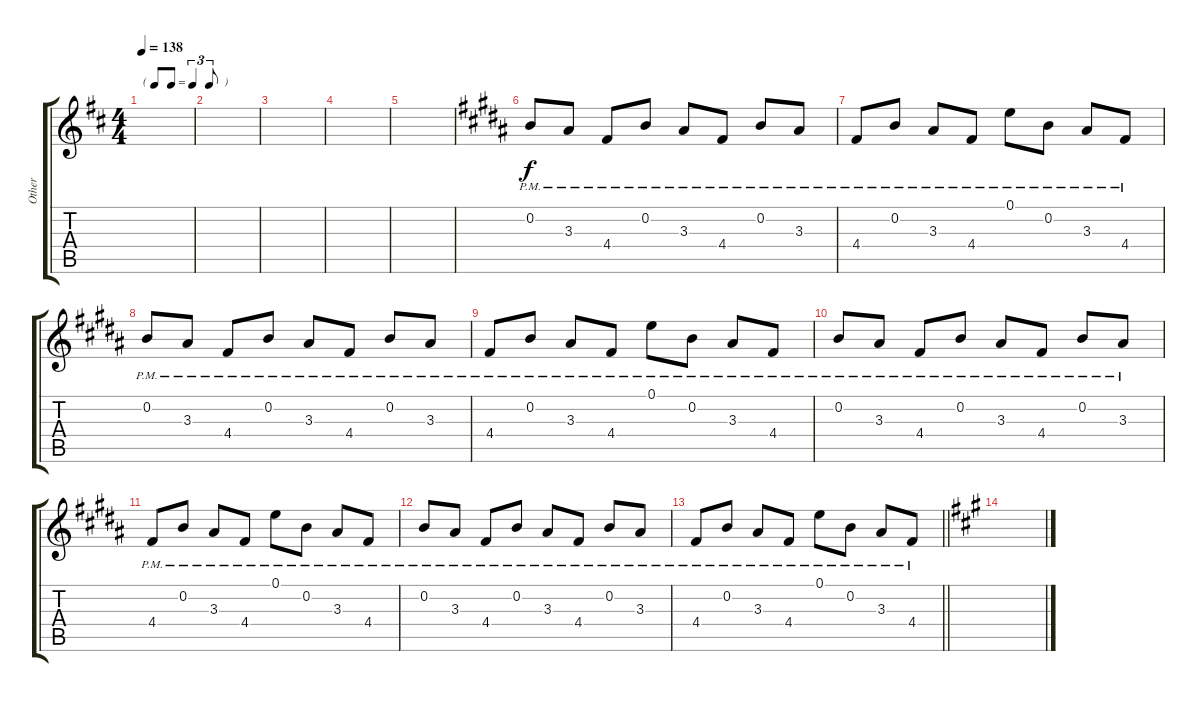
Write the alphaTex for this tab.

\track ("Other" "Other") {instrument distortionguitar}
\staff {score tabs}
\tuning (E4 B3 G3 D3 A2 E2) {hide}
\ts (4 4)
\tf triplet8th
\tempo 138
\clef g2
\ks d
|
|
|
|
|
\ks b
0.2{pm}.8 3.3{pm}.8 4.4{pm}.8 0.2{pm}.8 3.3{pm}.8 4.4{pm}.8 0.2{pm}.8 3.3{pm}.8 |
4.4{pm}.8 0.2{pm}.8 3.3{pm}.8 4.4{pm}.8 0.1{pm}.8 0.2{pm}.8 3.3{pm}.8 4.4{pm}.8 |
0.2{pm}.8 3.3{pm}.8 4.4{pm}.8 0.2{pm}.8 3.3{pm}.8 4.4{pm}.8 0.2{pm}.8 3.3{pm}.8 |
4.4{pm}.8 0.2{pm}.8 3.3{pm}.8 4.4{pm}.8 0.1{pm}.8 0.2{pm}.8 3.3{pm}.8 4.4{pm}.8 |
0.2{pm}.8 3.3{pm}.8 4.4{pm}.8 0.2{pm}.8 3.3{pm}.8 4.4{pm}.8 0.2{pm}.8 3.3{pm}.8 |
4.4{pm}.8 0.2{pm}.8 3.3{pm}.8 4.4{pm}.8 0.1{pm}.8 0.2{pm}.8 3.3{pm}.8 4.4{pm}.8 |
0.2{pm}.8 3.3{pm}.8 4.4{pm}.8 0.2{pm}.8 3.3{pm}.8 4.4{pm}.8 0.2{pm}.8 3.3{pm}.8 |
\barLineRight lightlight
4.4{pm}.8 0.2{pm}.8 3.3{pm}.8 4.4{pm}.8 0.1{pm}.8 0.2{pm}.8 3.3{pm}.8 4.4{pm}.8 |
\ks a
